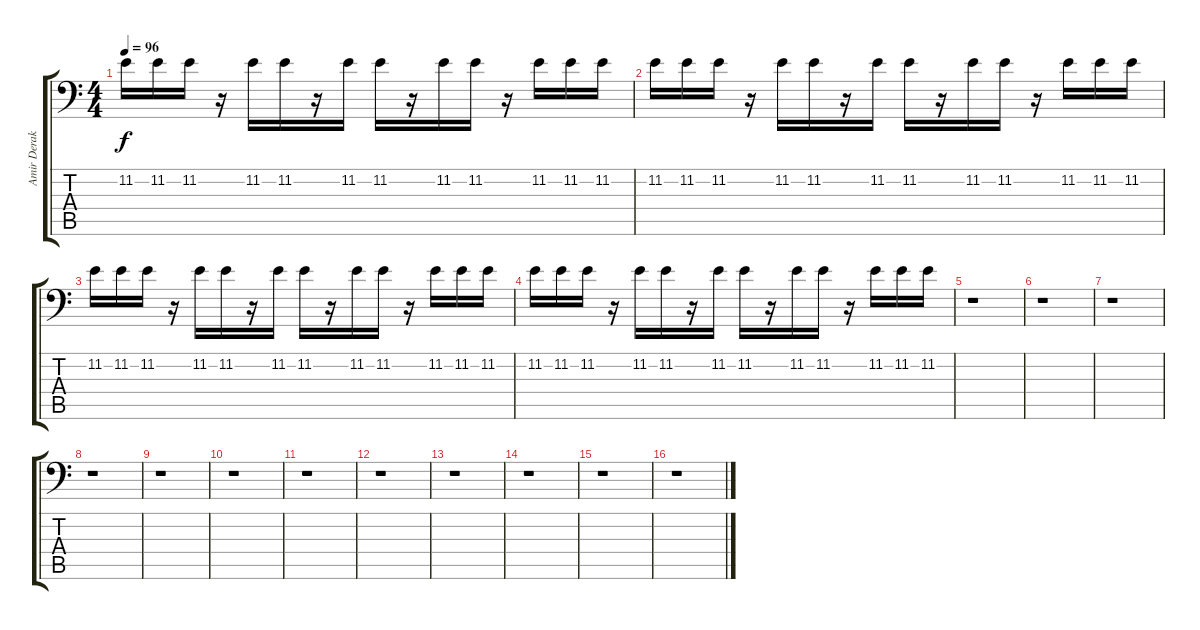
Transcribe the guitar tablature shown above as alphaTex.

\track ("Amir Derakh (Synth) 1" "Amir Derak") {instrument lead1square}
\staff {score tabs}
\tuning (Bb3 F3 Db3 Ab2 Eb2 Bb1) {hide}
\ts (4 4)
\tempo 96
\clef f4
\ks c
11.2.16{dy f instrument lead1square} 11.2.16 11.2.16 r.16 11.2.16 11.2.16 r.16 11.2.16 11.2.16 r.16 11.2.16 11.2.16 r.16 11.2.16 11.2.16 11.2.16 |
11.2.16 11.2.16 11.2.16 r.16 11.2.16 11.2.16 r.16 11.2.16 11.2.16 r.16 11.2.16 11.2.16 r.16 11.2.16 11.2.16 11.2.16 |
11.2.16 11.2.16 11.2.16 r.16 11.2.16 11.2.16 r.16 11.2.16 11.2.16 r.16 11.2.16 11.2.16 r.16 11.2.16 11.2.16 11.2.16 |
11.2.16 11.2.16 11.2.16 r.16 11.2.16 11.2.16 r.16 11.2.16 11.2.16 r.16 11.2.16 11.2.16 r.16 11.2.16 11.2.16 11.2.16 |
r.1 |
r.1 |
r.1 |
r.1 |
r.1 |
r.1 |
r.1 |
r.1 |
r.1 |
r.1 |
r.1 |
r.1
